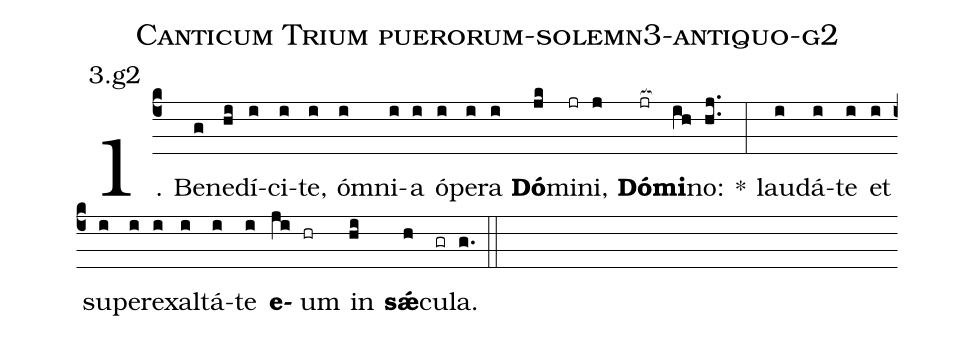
name: Canticum Trium puerorum-solemn3-antiquo-g2;
annotation: 3.g2;
%%
(c4)1. Be(g)ne(hi)dí(i)ci(i)te,(i) óm(i)ni(i)a(i) ó(i)pe(i)ra(i) <b>Dó</b>(jk)mi(jr)ni,(j) <b>Dó</b>(jr[ocb:1{])<b>mi</b>(ih[ocb:0}])no:(hj..) *(:) lau(i)dá(i)te(i) et(i) su(i)per(i)ex(i)al(i)tá(i)te(i) <b>e</b>(ji)um(hr) in(hi) <b>sǽ</b>(h)cu(gr)la.(g.) (::)
